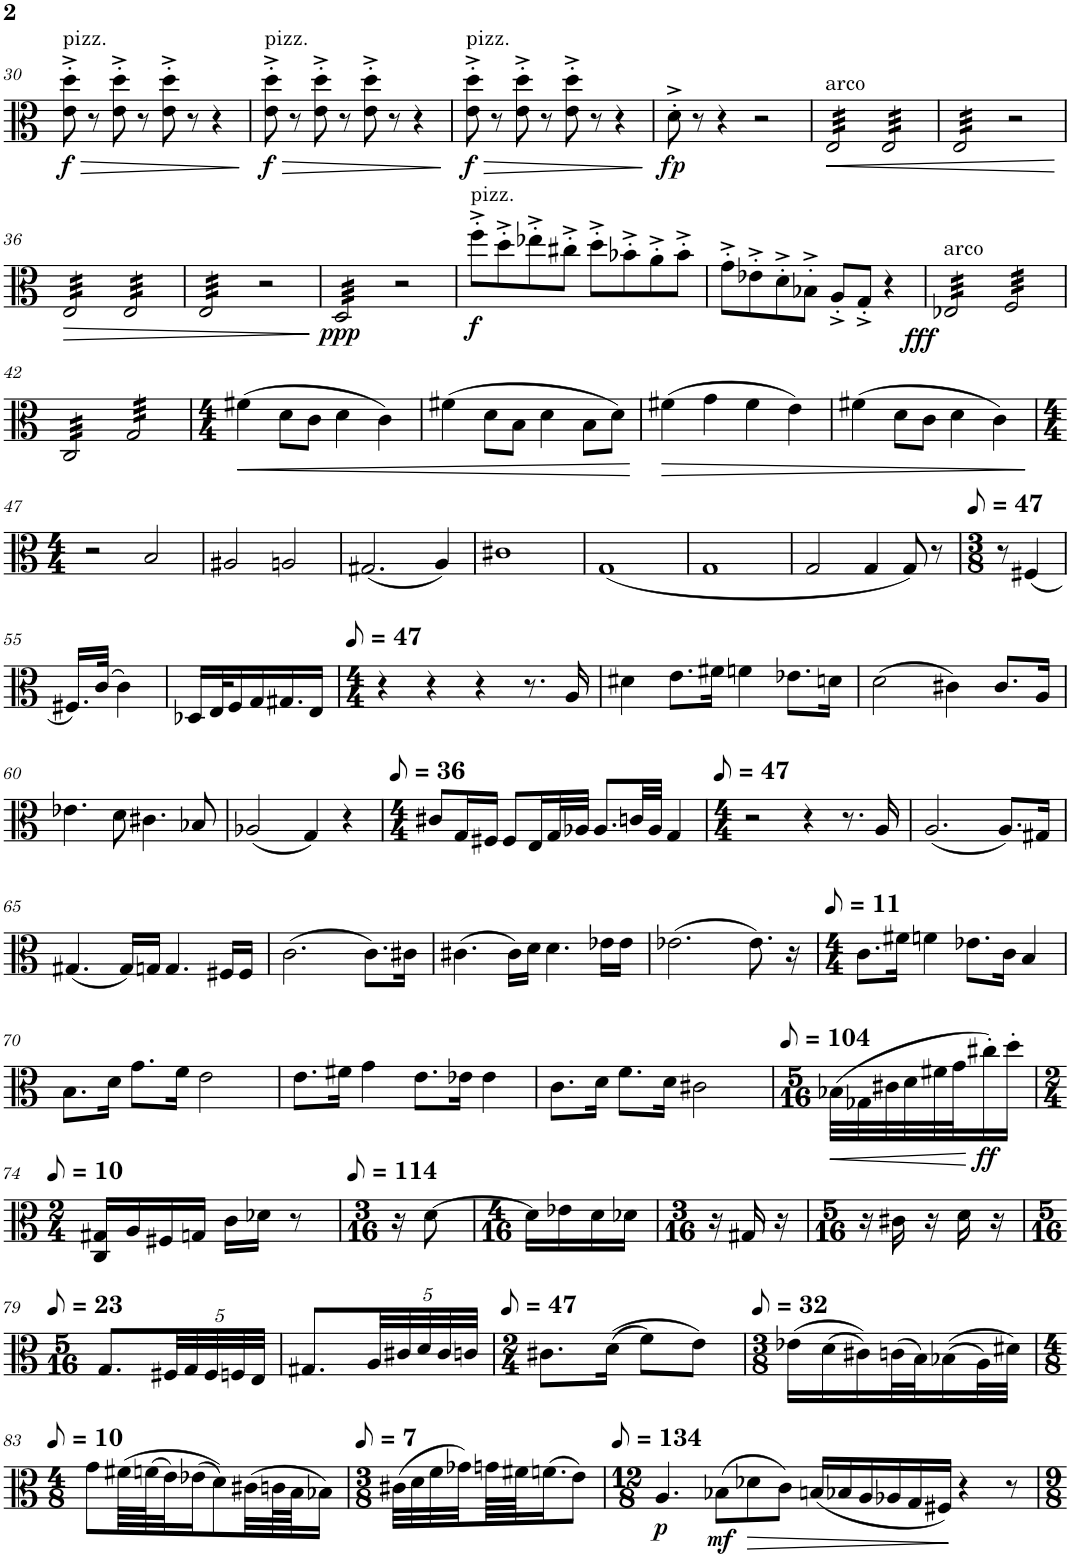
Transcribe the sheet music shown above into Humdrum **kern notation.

**kern	**dynam
*part1	*part1
*staff1	*staff1
*I"Viola	*
*I'Vla.	*
!!LO:PB:g=z
*clefC3	*
*k[]	*
*M4/4	*
=30	=30
!LO:TX:a:t=pizz.	!
!	!LO:HP:b
!	!LO:DY:n=1:b
8e\'^ 8dd\'^	> f
8r	.
8e\'^ 8dd\'^	.
8r	.
8e\'^ 8dd\'^	.
8r	.
4r	.
.	]
=31	=31
!LO:TX:a:t=pizz.	!
!	!LO:HP:b
!	!LO:DY:n=1:b
8e\'^ 8dd\'^	> f
8r	.
8e\'^ 8dd\'^	.
8r	.
8e\'^ 8dd\'^	.
8r	.
4r	.
.	]
=32	=32
!LO:TX:a:t=pizz.	!
!	!LO:HP:b
!	!LO:DY:n=1:b
8e\'^ 8dd\'^	> f
8r	.
8e\'^ 8dd\'^	.
8r	.
8e\'^ 8dd\'^	.
8r	.
4r	.
.	]
=33	=33
!	!LO:DY:b
8d'^\	fp
8r	.
4r	.
2r	.
=34	=34
!LO:TX:a:t=arco	!
!	!LO:HP:b
*tremolo	*
32E/LLL	<
32E/	.
32E/	.
32E/	.
32E/	.
32E/	.
32E/	.
32E/	.
32E/	.
32E/	.
32E/	.
32E/	.
32E/	.
32E/	.
32E/	.
32E/JJJ	.
32E/LLL	.
32E/	.
32E/	.
32E/	.
32E/	.
32E/	.
32E/	.
32E/	.
32E/	.
32E/	.
32E/	.
32E/	.
32E/	.
32E/	.
32E/	.
32E/JJJ	.
=35	=35
32E/LLL	.
32E/	.
32E/	.
32E/	.
32E/	.
32E/	.
32E/	.
32E/	.
32E/	.
32E/	.
32E/	.
32E/	.
32E/	.
32E/	.
32E/	.
32E/JJJ	.
2r	.
.	[
!!LO:LB:g=z
=36	=36
!	!LO:HP:b
32E/LLL	>
32E/	.
32E/	.
32E/	.
32E/	.
32E/	.
32E/	.
32E/	.
32E/	.
32E/	.
32E/	.
32E/	.
32E/	.
32E/	.
32E/	.
32E/JJJ	.
32E/LLL	.
32E/	.
32E/	.
32E/	.
32E/	.
32E/	.
32E/	.
32E/	.
32E/	.
32E/	.
32E/	.
32E/	.
32E/	.
32E/	.
32E/	.
32E/JJJ	.
=37	=37
32E/LLL	.
32E/	.
32E/	.
32E/	.
32E/	.
32E/	.
32E/	.
32E/	.
32E/	.
32E/	.
32E/	.
32E/	.
32E/	.
32E/	.
32E/	.
32E/JJJ	.
2r	.
.	]
=38	=38
!	!LO:DY:b
32D/LLL	ppp
32D/	.
32D/	.
32D/	.
32D/	.
32D/	.
32D/	.
32D/	.
32D/	.
32D/	.
32D/	.
32D/	.
32D/	.
32D/	.
32D/	.
32D/JJJ	.
*Xtremolo	*
2r	.
=39	=39
!LO:TX:a:t=pizz.	!
!	!LO:DY:b
8ff'^\L	f
8dd'^\	.
8ee-X'^\	.
8cc#X'^\J	.
8dd'^\L	.
8b-X'^\	.
8a'^\	.
8b-'^\J	.
=40	=40
8g'^\L	.
8e-X'^\	.
8d'^\	.
8B-X'^\J	.
8A'^/L	.
8G'^/J	.
4r	.
=41	=41
!LO:TX:a:t=arco	!
!	!LO:DY:b
*tremolo	*
32E-X/LLL	fff
32E-X/	.
32E-X/	.
32E-X/	.
32E-X/	.
32E-X/	.
32E-X/	.
32E-X/	.
32E-X/	.
32E-X/	.
32E-X/	.
32E-X/	.
32E-X/	.
32E-X/	.
32E-X/	.
32E-X/JJJ	.
32F/LLL	.
32F/	.
32F/	.
32F/	.
32F/	.
32F/	.
32F/	.
32F/	.
32F/	.
32F/	.
32F/	.
32F/	.
32F/	.
32F/	.
32F/	.
32F/JJJ	.
!!LO:LB:g=z
=42	=42
32C/LLL	.
32C/	.
32C/	.
32C/	.
32C/	.
32C/	.
32C/	.
32C/	.
32C/	.
32C/	.
32C/	.
32C/	.
32C/	.
32C/	.
32C/	.
32C/JJJ	.
32G/LLL	.
32G/	.
32G/	.
32G/	.
32G/	.
32G/	.
32G/	.
32G/	.
32G/	.
32G/	.
32G/	.
32G/	.
32G/	.
32G/	.
32G/	.
32G/JJJ	.
*Xtremolo	*
=43	=43
*M4/4	*
!	!LO:HP:b
(4f#X\	<
8d\L	.
8c\J	.
4d\	.
4c\)	.
=44	=44
(4f#X\	.
8d\L	.
8B\J	.
4d\	.
8B\L	.
8d\J)	.
.	[
=45	=45
!	!LO:HP:b
(4f#X\	>
4g\	.
4f#\	.
4e\)	.
=46	=46
(4f#X\	.
8d\L	.
8c\J	.
4d\	.
4c\)	.
.	]
!!LO:LB:g=z
=47	=47
*M4/4	*
2r	.
2B/	.
=48	=48
2A#X/	.
2An/	.
=49	=49
(2.G#X/	.
4A/)	.
=50	=50
1c#X	.
=51	=51
(1G	.
=52	=52
1G	.
=53	=53
2G/	.
4G/	.
8G/)	.
8r	.
=54	=54
*M3/8	*
*MM24	*
8r	.
(4F#X/	.
!!LO:LB:g=z
=55	=55
16.F#X/LL)	.
(32c/JJk	.
4c\)	.
=56	=56
16D-X/LL	.
32E/K	.
16F/	.
16G/	.
16.G#X/	.
16E/JJ	.
=57	=57
*M4/4	*
*MM24	*
4r	.
4r	.
4r	.
8.r	.
16A/	.
=58	=58
4d#X\	.
8.e\L	.
16f#X\Jk	.
4fn\	.
8.e-X\L	.
16dn\Jk	.
=59	=59
(2d\	.
4c#X\)	.
8.c#/L	.
16A/Jk	.
!!LO:LB:g=z
=60	=60
4.e-X\	.
8d\	.
4.c#X\	.
8B-X/	.
=61	=61
(2A-X/	.
4G/)	.
4r	.
=62	=62
*M4/4	*
*MM18	*
8c#X/L	.
16G/L	.
16F#X/JJ	.
8F#/L	.
16E/L	.
32G/L	.
32A-X/JJJ	.
8.A-/L	.
32cn/LL	.
32A-/JJJ	.
4G/	.
=63	=63
*M4/4	*
*MM24	*
2r	.
4r	.
8.r	.
16A/	.
=64	=64
(2.A/	.
8.A/L)	.
16G#X/Jk	.
!!LO:LB:g=z
=65	=65
(4.G#X/	.
16G#/LL)	.
16Gn/JJ	.
4.G/	.
16F#X/LL	.
16F#/JJ	.
=66	=66
(2.c\	.
8.c\L)	.
16c#X\Jk	.
=67	=67
(4.c#X\	.
16c#\LL)	.
16d\JJ	.
4.d\	.
16e-X\LL	.
16e-\JJ	.
=68	=68
(2.e-X\	.
8.e-\)	.
16r	.
=69	=69
*M4/4	*
*MM6	*
8.c\L	.
16f#X\Jk	.
4fn\	.
8.e-X\L	.
16c\Jk	.
4B/	.
!!LO:LB:g=z
=70	=70
8.B\L	.
16d\Jk	.
8.g\L	.
16f\Jk	.
2e\	.
=71	=71
8.e\L	.
16f#X\Jk	.
4g\	.
8.e\L	.
16e-X\Jk	.
4e-\	.
=72	=72
8.c\L	.
16d\Jk	.
8.f\L	.
16d\Jk	.
2c#X\	.
=73	=73
*M5/16	*
*MM52	*
!	!LO:HP:b
(32B-X\LLL	<
32G-X\	.
32c#X\	.
32d\	.
32f#X\	.
32g\J	.
!	!LO:DY:n=1:b
16cc#X'\)	[ ff
16dd'\JJ	.
!!LO:LB:g=z
=74	=74
*M2/4	*
*MM5	*
16C/ 16G#X/LL	.
16A/	.
16F#X/	.
16Gn/JJ	.
16c\LL	.
16d-X\JJ	.
8r	.
=75	=75
*M3/16	*
*MM57	*
16r	.
[8d\	.
=76	=76
*M4/16	*
16d\LL]	.
16e-X\	.
16d\	.
16d-X\JJ	.
=77	=77
*M3/16	*
16r	.
16G#X/	.
16r	.
=78	=78
*M5/16	*
16r	.
16c#X\	.
16r	.
16d\	.
16r	.
!!LO:LB:g=z
=79	=79
*M5/16	*
*MM12	*
8.G/L	.
*Xbrackettup	*
40F#X/LL	.
40G/	.
40F#/	.
40Fn/	.
40E/JJJ	.
=80	=80
8.G#X/L	.
40A/LL	.
40c#X/	.
40d/	.
40c#/	.
40cn/JJJ	.
=81	=81
*M2/4	*
*MM24	*
8.c#X\L	.
((16d\Jk	.
8f\L)	.
8e\J)	.
=82	=82
*M3/8	*
*MM16	*
(16e-X\LL	.
(16d\	.
16c#X\))	.
(32cn\L	.
32B\J)	.
((16B-X\	.
32A\L)	.
32d#X\JJJ)	.
!!LO:LB:g=z
=83	=83
*M4/8	*
*MM5	*
8g\L	.
(64f#X\LLL	.
(64fn\J	.
32e\J)	.
(16e-X\J	.
8d\))	.
(32c#X\LL	.
64cn\L	.
64B\JJ	.
16B-X\JJ)	.
=84	=84
*M3/8	*
*MM4	*
(32c#X\LLL	.
32d\	.
32f\	.
32g-X\)	.
64gn\L	.
64f#X\JJ	.
(16.fn\J	.
8e\J)	.
=85	=85
*M12/8	*
*MM67	*
!	!LO:DY:b
4.A/	p
!	!LO:DY:b
(8B-X\L	mf
!	!LO:HP:b
8d-X\	>
8c\J)	.
(16Bn/LL	.
16B-X/	.
16A/	.
16A-X/	.
16G/	.
16F#X/JJ)	.
4r	]
8r	.
=	=
*-	*-
